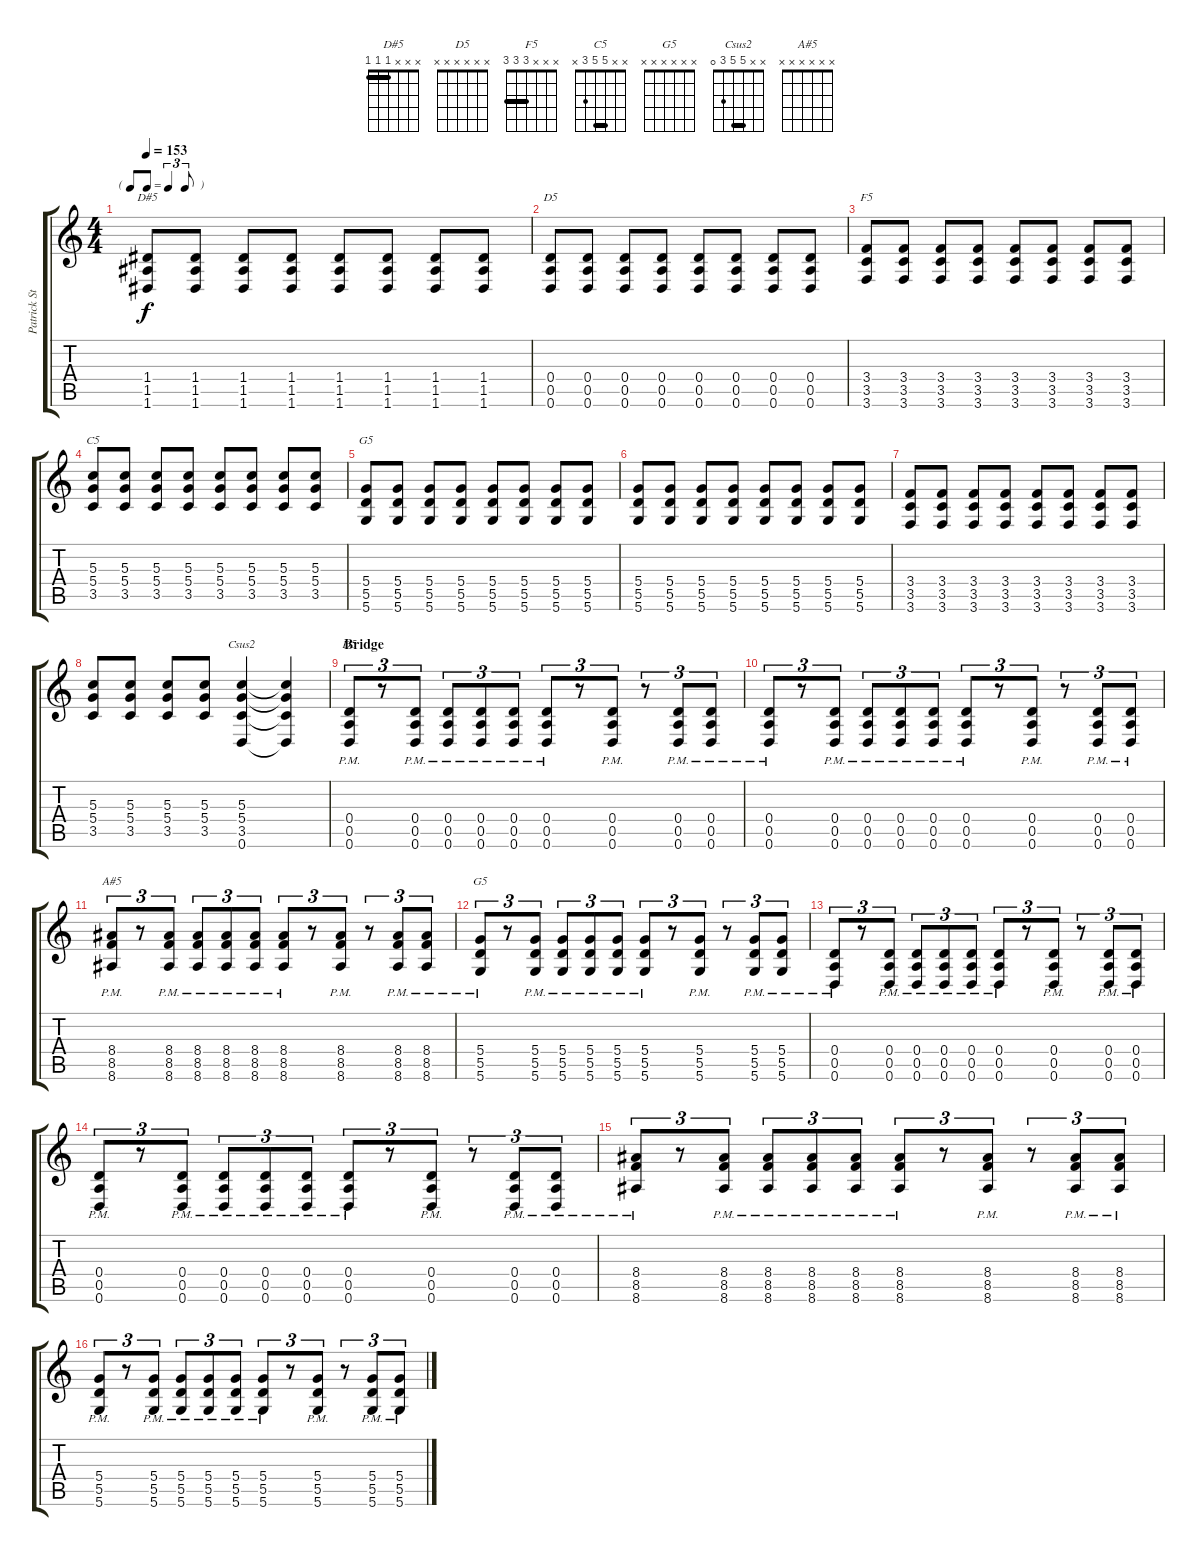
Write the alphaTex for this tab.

\track ("Patrick Stump" "Patrick St") {instrument overdrivenguitar}
\staff {score tabs}
\tuning (E4 B3 G3 D3 A2 D2) {hide}
\chord ("D#5" x x x 1 1 1) {barre 1}
\chord ("D5" x x x 0 0 0)
\chord ("F5" x x x 3 3 3) {barre 3}
\chord ("C5" x x 5 5 3 x) {barre 5}
\chord ("G5" x x x 5 5 5) {barre 5}
\chord ("Csus2" x x 5 5 3 0) {barre 5}
\chord ("D5" x x x x x x)
\chord ("A#5" x x x x x x)
\chord ("G5" x x x x x x)
\ts (4 4)
\tf triplet8th
\tempo 153
\clef g2
\ks c
(1.4 1.5 1.6).8{ch "D#5" dy f} (1.4 1.5 1.6).8 (1.4 1.5 1.6).8 (1.4 1.5 1.6).8 (1.4 1.5 1.6).8 (1.4 1.5 1.6).8 (1.4 1.5 1.6).8 (1.4 1.5 1.6).8 |
(0.4 0.5 0.6).8{ch "D5"} (0.4 0.5 0.6).8 (0.4 0.5 0.6).8 (0.4 0.5 0.6).8 (0.4 0.5 0.6).8 (0.4 0.5 0.6).8 (0.4 0.5 0.6).8 (0.4 0.5 0.6).8 |
(3.4 3.5 3.6).8{ch "F5"} (3.4 3.5 3.6).8 (3.4 3.5 3.6).8 (3.4 3.5 3.6).8 (3.4 3.5 3.6).8 (3.4 3.5 3.6).8 (3.4 3.5 3.6).8 (3.4 3.5 3.6).8 |
(5.3 5.4 3.5).8{ch "C5"} (5.3 5.4 3.5).8 (5.3 5.4 3.5).8 (5.3 5.4 3.5).8 (5.3 5.4 3.5).8 (5.3 5.4 3.5).8 (5.3 5.4 3.5).8 (5.3 5.4 3.5).8 |
(5.4 5.5 5.6).8{ch "G5"} (5.4 5.5 5.6).8 (5.4 5.5 5.6).8 (5.4 5.5 5.6).8 (5.4 5.5 5.6).8 (5.4 5.5 5.6).8 (5.4 5.5 5.6).8 (5.4 5.5 5.6).8 |
(5.4 5.5 5.6).8 (5.4 5.5 5.6).8 (5.4 5.5 5.6).8 (5.4 5.5 5.6).8 (5.4 5.5 5.6).8 (5.4 5.5 5.6).8 (5.4 5.5 5.6).8 (5.4 5.5 5.6).8 |
(3.4 3.5 3.6).8 (3.4 3.5 3.6).8 (3.4 3.5 3.6).8 (3.4 3.5 3.6).8 (3.4 3.5 3.6).8 (3.4 3.5 3.6).8 (3.4 3.5 3.6).8 (3.4 3.5 3.6).8 |
(5.3 5.4 3.5).8 (5.3 5.4 3.5).8 (5.3 5.4 3.5).8 (5.3 5.4 3.5).8 (5.3 5.4 3.5 0.6).4{ch "Csus2"} (5.3{t} 5.4{t} 3.5{t} 0.6{t}).4 |
\section ("" "Bridge")
(0.4{pm} 0.5{pm} 0.6{pm}).8{tu (3 2) ch "D5"} r.8{tu (3 2)} (0.4{pm} 0.5{pm} 0.6{pm}).8{tu (3 2)} (0.4{pm} 0.5{pm} 0.6{pm}).8{tu (3 2)} (0.4{pm} 0.5{pm} 0.6{pm}).8{tu (3 2)} (0.4{pm} 0.5{pm} 0.6{pm}).8{tu (3 2)} (0.4{pm} 0.5{pm} 0.6{pm}).8{tu (3 2)} r.8{tu (3 2)} (0.4{pm} 0.5{pm} 0.6{pm}).8{tu (3 2)} r.8{tu (3 2)} (0.4{pm} 0.5{pm} 0.6{pm}).8{tu (3 2)} (0.4{pm} 0.5{pm} 0.6{pm}).8{tu (3 2)} |
(0.4{pm} 0.5{pm} 0.6{pm}).8{tu (3 2)} r.8{tu (3 2)} (0.4{pm} 0.5{pm} 0.6{pm}).8{tu (3 2)} (0.4{pm} 0.5{pm} 0.6{pm}).8{tu (3 2)} (0.4{pm} 0.5{pm} 0.6{pm}).8{tu (3 2)} (0.4{pm} 0.5{pm} 0.6{pm}).8{tu (3 2)} (0.4{pm} 0.5{pm} 0.6{pm}).8{tu (3 2)} r.8{tu (3 2)} (0.4{pm} 0.5{pm} 0.6{pm}).8{tu (3 2)} r.8{tu (3 2)} (0.4{pm} 0.5{pm} 0.6{pm}).8{tu (3 2)} (0.4{pm} 0.5{pm} 0.6{pm}).8{tu (3 2)} |
(8.4{pm} 8.5{pm} 8.6{pm}).8{tu (3 2) ch "A#5"} r.8{tu (3 2)} (8.4{pm} 8.5{pm} 8.6{pm}).8{tu (3 2)} (8.4{pm} 8.5{pm} 8.6{pm}).8{tu (3 2)} (8.4{pm} 8.5{pm} 8.6{pm}).8{tu (3 2)} (8.4{pm} 8.5{pm} 8.6{pm}).8{tu (3 2)} (8.4{pm} 8.5{pm} 8.6{pm}).8{tu (3 2)} r.8{tu (3 2)} (8.4{pm} 8.5{pm} 8.6{pm}).8{tu (3 2)} r.8{tu (3 2)} (8.4{pm} 8.5{pm} 8.6{pm}).8{tu (3 2)} (8.4{pm} 8.5{pm} 8.6{pm}).8{tu (3 2)} |
(5.4{pm} 5.5{pm} 5.6{pm}).8{tu (3 2) ch "G5"} r.8{tu (3 2)} (5.4{pm} 5.5{pm} 5.6{pm}).8{tu (3 2)} (5.4{pm} 5.5{pm} 5.6{pm}).8{tu (3 2)} (5.4{pm} 5.5{pm} 5.6{pm}).8{tu (3 2)} (5.4{pm} 5.5{pm} 5.6{pm}).8{tu (3 2)} (5.4{pm} 5.5{pm} 5.6{pm}).8{tu (3 2)} r.8{tu (3 2)} (5.4{pm} 5.5{pm} 5.6{pm}).8{tu (3 2)} r.8{tu (3 2)} (5.4{pm} 5.5{pm} 5.6{pm}).8{tu (3 2)} (5.4{pm} 5.5{pm} 5.6{pm}).8{tu (3 2)} |
(0.4{pm} 0.5{pm} 0.6{pm}).8{tu (3 2)} r.8{tu (3 2)} (0.4{pm} 0.5{pm} 0.6{pm}).8{tu (3 2)} (0.4{pm} 0.5{pm} 0.6{pm}).8{tu (3 2)} (0.4{pm} 0.5{pm} 0.6{pm}).8{tu (3 2)} (0.4{pm} 0.5{pm} 0.6{pm}).8{tu (3 2)} (0.4{pm} 0.5{pm} 0.6{pm}).8{tu (3 2)} r.8{tu (3 2)} (0.4{pm} 0.5{pm} 0.6{pm}).8{tu (3 2)} r.8{tu (3 2)} (0.4{pm} 0.5{pm} 0.6{pm}).8{tu (3 2)} (0.4{pm} 0.5{pm} 0.6{pm}).8{tu (3 2)} |
(0.4{pm} 0.5{pm} 0.6{pm}).8{tu (3 2)} r.8{tu (3 2)} (0.4{pm} 0.5{pm} 0.6{pm}).8{tu (3 2)} (0.4{pm} 0.5{pm} 0.6{pm}).8{tu (3 2)} (0.4{pm} 0.5{pm} 0.6{pm}).8{tu (3 2)} (0.4{pm} 0.5{pm} 0.6{pm}).8{tu (3 2)} (0.4{pm} 0.5{pm} 0.6{pm}).8{tu (3 2)} r.8{tu (3 2)} (0.4{pm} 0.5{pm} 0.6{pm}).8{tu (3 2)} r.8{tu (3 2)} (0.4{pm} 0.5{pm} 0.6{pm}).8{tu (3 2)} (0.4{pm} 0.5{pm} 0.6{pm}).8{tu (3 2)} |
(8.4{pm} 8.5{pm} 8.6{pm}).8{tu (3 2)} r.8{tu (3 2)} (8.4{pm} 8.5{pm} 8.6{pm}).8{tu (3 2)} (8.4{pm} 8.5{pm} 8.6{pm}).8{tu (3 2)} (8.4{pm} 8.5{pm} 8.6{pm}).8{tu (3 2)} (8.4{pm} 8.5{pm} 8.6{pm}).8{tu (3 2)} (8.4{pm} 8.5{pm} 8.6{pm}).8{tu (3 2)} r.8{tu (3 2)} (8.4{pm} 8.5{pm} 8.6{pm}).8{tu (3 2)} r.8{tu (3 2)} (8.4{pm} 8.5{pm} 8.6{pm}).8{tu (3 2)} (8.4{pm} 8.5{pm} 8.6{pm}).8{tu (3 2)} |
(5.4{pm} 5.5{pm} 5.6{pm}).8{tu (3 2)} r.8{tu (3 2)} (5.4{pm} 5.5{pm} 5.6{pm}).8{tu (3 2)} (5.4{pm} 5.5{pm} 5.6{pm}).8{tu (3 2)} (5.4{pm} 5.5{pm} 5.6{pm}).8{tu (3 2)} (5.4{pm} 5.5{pm} 5.6{pm}).8{tu (3 2)} (5.4{pm} 5.5{pm} 5.6{pm}).8{tu (3 2)} r.8{tu (3 2)} (5.4{pm} 5.5{pm} 5.6{pm}).8{tu (3 2)} r.8{tu (3 2)} (5.4{pm} 5.5{pm} 5.6{pm}).8{tu (3 2)} (5.4{pm} 5.5{pm} 5.6{pm}).8{tu (3 2)}
